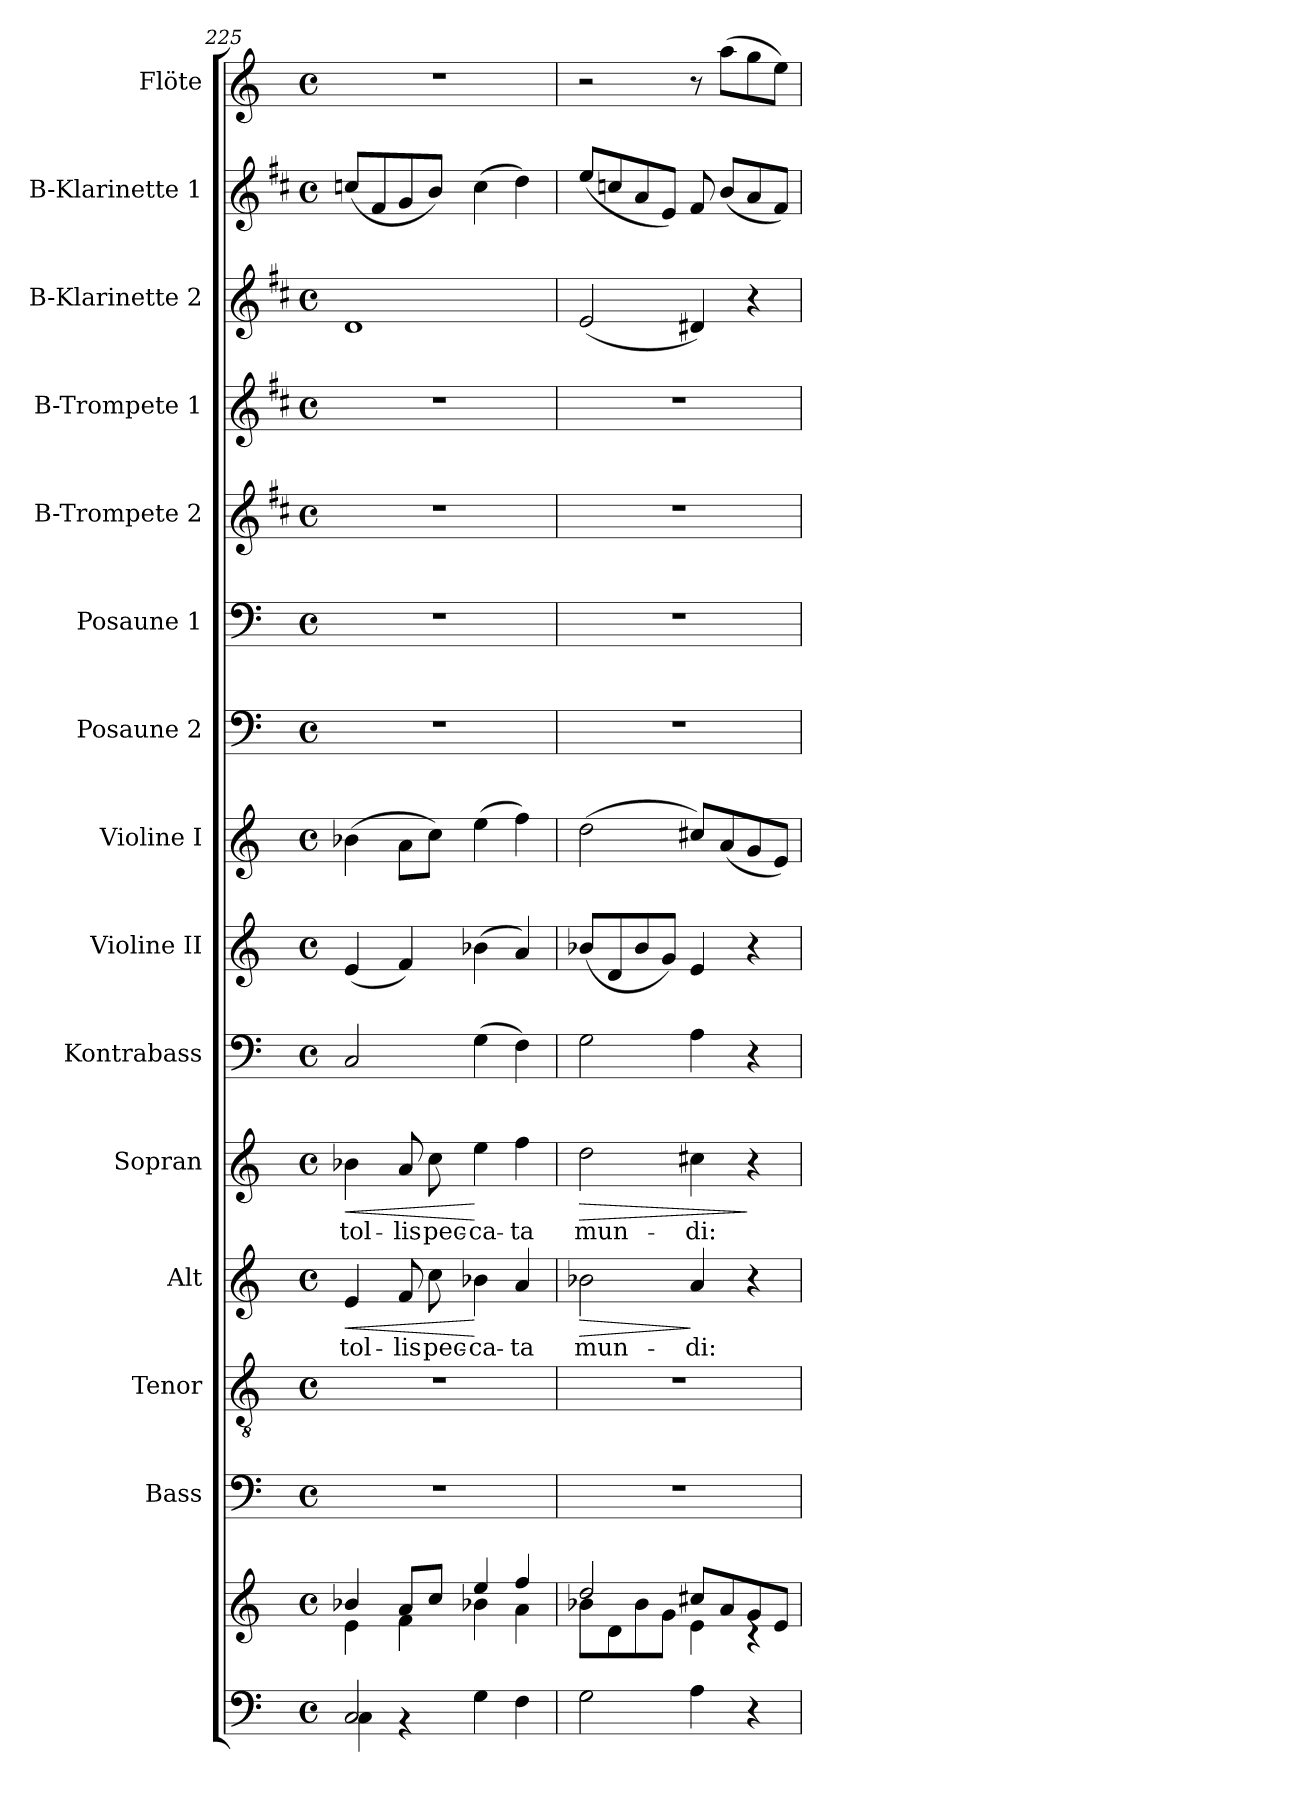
**kern	**kern	**kern	**kern	**kern	**text	**dynam	**kern	**text	**dynam	**kern	**kern	**kern	**kern	**kern	**kern	**kern	**kern	**kern	**kern
*part15	*part15	*part14	*part13	*part12	*part12	*part12	*part11	*part11	*part11	*part10	*part9	*part8	*part7	*part6	*part5	*part4	*part3	*part2	*part1
*staff16	*staff15	*staff14	*staff13	*staff12	*staff12	*staff12	*staff11	*staff11	*staff11	*staff10	*staff9	*staff8	*staff7	*staff6	*staff5	*staff4	*staff3	*staff2	*staff1
*	*	*I"Bass	*I"Tenor	*I"Alt	*	*	*I"Sopran	*	*	*I"Kontrabass	*I"Violine II	*I"Violine I	*I"Posaune 2	*I"Posaune 1	*I"B-Trompete 2	*I"B-Trompete 1	*I"B-Klarinette 2	*I"B-Klarinette 1	*I"Flöte
*	*	*I'B.	*I'T.	*I'A.	*	*	*I'S.	*	*	*I'Kb.	*I'Vl. II	*I'Vl. I	*I'Pos. 2	*I'Pos. 1	*I'B Trp. 2	*I'B Trp. 1	*I'B Kl. 2	*I'B Kl. 1	*I'Fl.
!!LO:PB:g=z
*clefF4	*clefG2	*clefF4	*clefGv2	*clefG2	*	*	*clefG2	*	*	*clefF4	*clefG2	*clefG2	*clefF4	*clefF4	*clefG2	*clefG2	*clefG2	*clefG2	*clefG2
*	*	*	*	*	*	*	*	*	*	*ITrd7c12	*	*	*	*	*ITrd1c2	*ITrd1c2	*ITrd1c2	*ITrd1c2	*
*k[]	*k[]	*k[]	*k[]	*k[]	*	*	*k[]	*	*	*k[]	*k[]	*k[]	*k[]	*k[]	*k[]	*k[]	*k[]	*k[]	*k[]
*C:	*C:	*C:	*C:	*C:	*	*	*C:	*	*	*C:	*C:	*C:	*C:	*C:	*C:	*C:	*C:	*C:	*C:
*M4/4	*M4/4	*M4/4	*M4/4	*M4/4	*	*	*M4/4	*	*	*M4/4	*M4/4	*M4/4	*M4/4	*M4/4	*M4/4	*M4/4	*M4/4	*M4/4	*M4/4
*met(c)	*met(c)	*met(c)	*met(c)	*met(c)	*	*	*met(c)	*	*	*met(c)	*met(c)	*met(c)	*met(c)	*met(c)	*met(c)	*met(c)	*met(c)	*met(c)	*met(c)
=225	=225	=225	=225	=225	=225	=225	=225	=225	=225	=225	=225	=225	=225	=225	=225	=225	=225	=225	=225
*^	*^	*	*	*	*	*	*	*	*	*	*	*	*	*	*	*	*	*	*
!	!	!	!	!	!	!	!LO:LY:b	!LO:HP:b	!	!LO:LY:b	!LO:HP:b	!	!	!	!	!	!	!	!	!	!
2C/	4C\	4b-X/	4e\	1r	1r	4e/	tol-	<	4b-X\	tol-	<	2CC/	(<4e/	(>4b-X\	1r	1r	1r	1r	1c	(<8b-X/L	1r
.	.	.	.	.	.	.	.	.	.	.	.	.	.	.	.	.	.	.	.	8e/	.
!	!	!	!	!	!	!	!LO:LY:b	!	!	!LO:LY:b	!	!	!	!	!	!	!	!	!	!	!
.	4rBB	8a/L	4f\	.	.	8f/	-lis	.	8a/	-lis	.	.	4f/)	8a\L	.	.	.	.	.	8f/	.
!	!	!	!	!	!	!	!LO:LY:b	!	!	!LO:LY:b	!	!	!	!	!	!	!	!	!	!	!
.	.	8cc/J	.	.	.	8cc\	pec-	.	8cc\	pec-	.	.	.	8cc\J)	.	.	.	.	.	8a/J)	.
!	!	!	!	!	!	!	!LO:LY:b	!	!	!LO:LY:b	!	!	!	!	!	!	!	!	!	!	!
2ryy	4G\	4ee/	4b-X\	.	.	4b-X\	-ca-	[	4ee\	-ca-	[	(>4GG\	(>4b-X\	(>4ee\	.	.	.	.	.	(>4b-\	.
!	!	!	!	!	!	!	!LO:LY:b	!	!	!LO:LY:b	!	!	!	!	!	!	!	!	!	!	!
.	4F\	4ff/	4a\	.	.	4a/	-ta	.	4ff\	-ta	.	4FF\)	4a/)	4ff\)	.	.	.	.	.	4cc\)	.
=226	=226	=226	=226	=226	=226	=226	=226	=226	=226	=226	=226	=226	=226	=226	=226	=226	=226	=226	=226	=226	=226
!	!	!	!	!	!	!	!LO:LY:b	!LO:HP:b	!	!LO:LY:b	!LO:HP:b	!	!	!	!	!	!	!	!	!	!
*v	*v	*	*	*	*	*	*	*	*	*	*	*	*	*	*	*	*	*	*	*	*
2G\	2dd/	8b-X\L	1r	1r	2b-X\	mun-	>	2dd\	mun-	>	2GG\	(<8b-X/L	(>2dd\	1r	1r	1r	1r	(<2d/	(<8dd/L	2r
.	.	8d\	.	.	.	.	.	.	.	.	.	8d/	.	.	.	.	.	.	8b-X/	.
.	.	8b-\	.	.	.	.	.	.	.	.	.	8b-/	.	.	.	.	.	.	8g/	.
.	.	8g\J	.	.	.	.	.	.	.	.	.	8g/J)	.	.	.	.	.	.	8d/J)	.
!	!	!	!	!	!	!LO:LY:b	!	!	!LO:LY:b	!	!	!	!	!	!	!	!	!	!	!
4A\	8cc#X/L	4e\	.	.	4a/	-di:	]	4cc#X\	-di:	.	4AA\	4e/	8cc#X/L)	.	.	.	.	4c#X/)	8e/	8r
.	8a/	.	.	.	.	.	.	.	.	.	.	.	(<8a/	.	.	.	.	.	(<8a/L	(>8aa\L
4r	8g/	4rB	.	.	4r	.	.	4r	.	]	4r	4r	8g/	.	.	.	.	4r	8g/	8gg\
.	8e/J	.	.	.	.	.	.	.	.	.	.	.	8e/J)	.	.	.	.	.	8e/J)	8ee\J)
*	*v	*v	*	*	*	*	*	*	*	*	*	*	*	*	*	*	*	*	*	*
=	=	=	=	=	=	=	=	=	=	=	=	=	=	=	=	=	=	=	=
*-	*-	*-	*-	*-	*-	*-	*-	*-	*-	*-	*-	*-	*-	*-	*-	*-	*-	*-	*-
